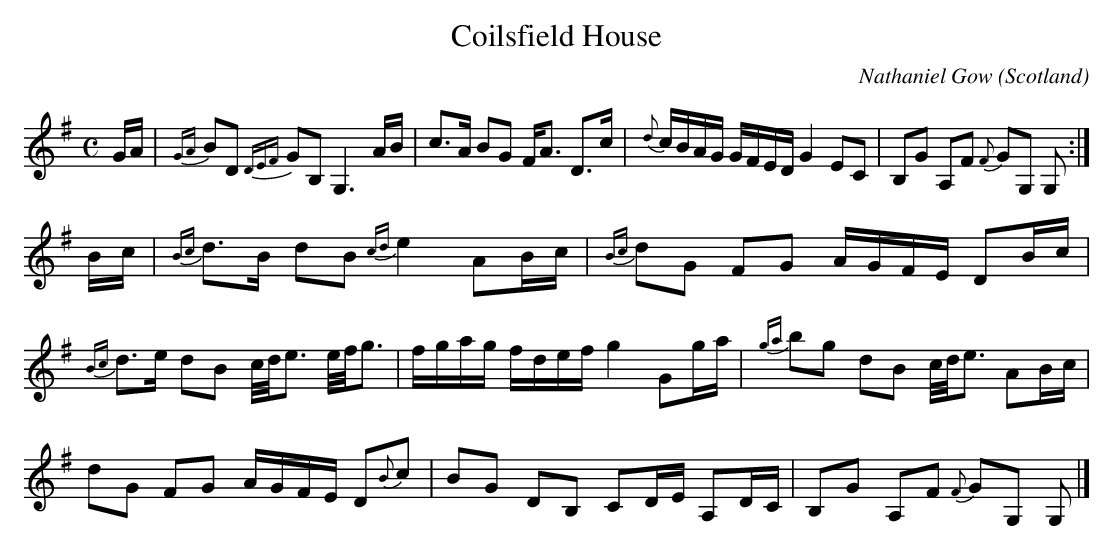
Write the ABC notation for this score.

X:1
T:Coilsfield House
O:Scotland
M:C
C:Nathaniel Gow
K:G
G/A/|\
{GA}BD {DEF}GB, G,3 A/B/|c>A BG F<A D>c|\
{d}c/B/A/G/ G/F/E/D/ G2 EC|B,G A,F {F}GG, G,:|
B/c/|\
{Bc}d>B dB {cd}e2 AB/c/|\
{Bc}dG FG A/G/F/E/ DB/c/|
{Bc}d>e dB c/4d/4e3/2 e/4f/4g3/2|\
f/g/a/g/ f/d/e/f/ g2 Gg/a/|\
{ga}bg dB c/4d/4e3/2 AB/c/|
dG FG A/G/F/E/ D{B}c|\
BG DB, CD/E/ A,D/C/|B,G A,F {F}GG, G,|]
